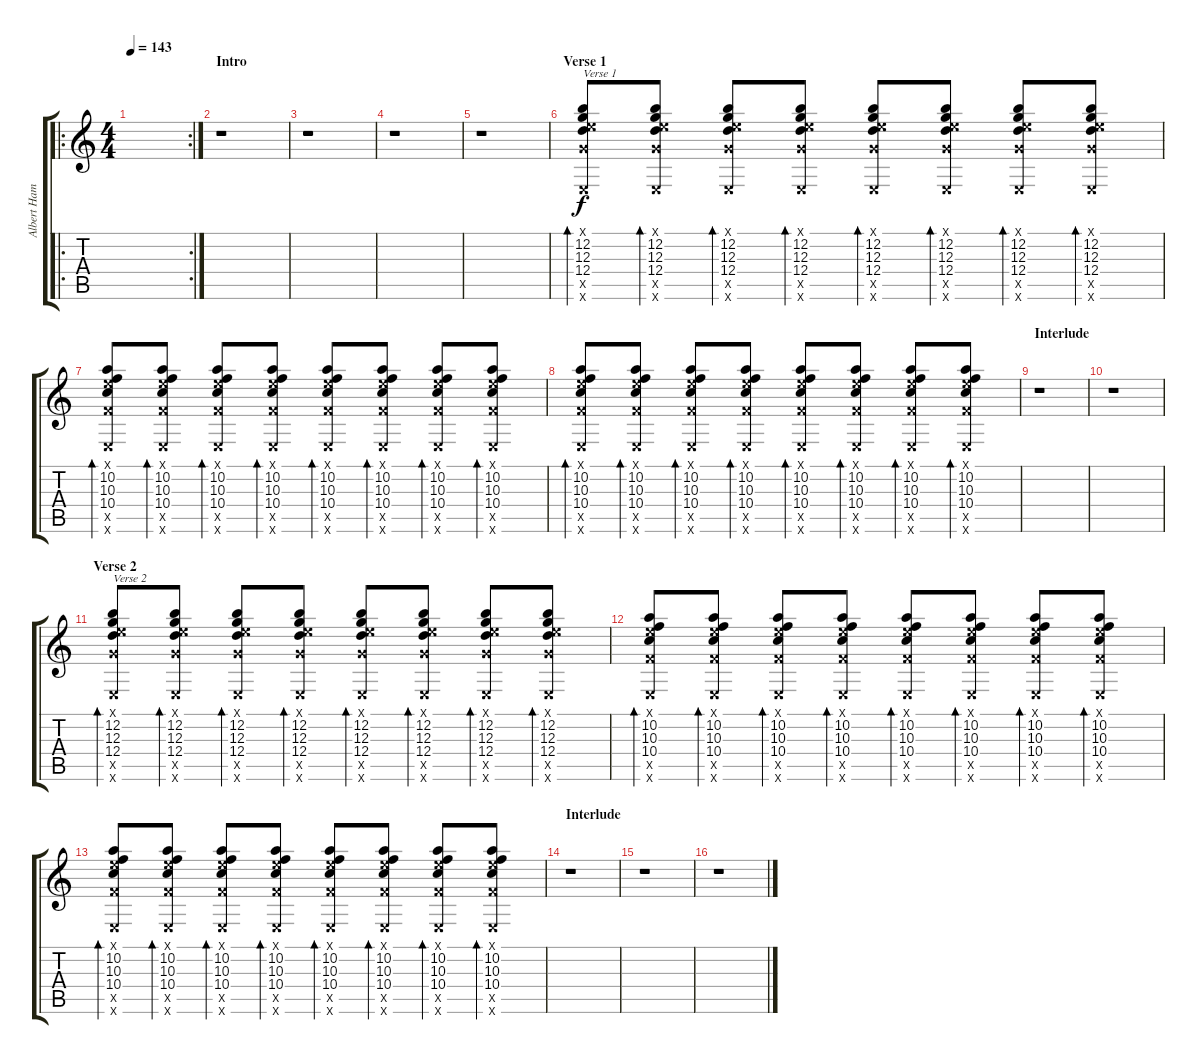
\track ("Albert Hammond Jr. " "Albert Ham") {instrument distortionguitar}
\staff {score tabs}
\tuning (E4 B3 G3 D3 A2 E2) {hide}
\ro
\rc 2
\ts (4 4)
\tempo 143
\clef g2
\ks c
|
\section ("" "Intro")
r.1 |
r.1 |
r.1 |
r.1 |
\section ("" "Verse 1")
(0.1{x} 12.2 12.3 12.4 10.5{x} 0.6{x}).8{bd 30 txt "Verse 1"} (0.1{x} 12.2 12.3 12.4 10.5{x} 0.6{x}).8{bd 30} (0.1{x} 12.2 12.3 12.4 10.5{x} 0.6{x}).8{bd 30} (0.1{x} 12.2 12.3 12.4 10.5{x} 0.6{x}).8{bd 30} (0.1{x} 12.2 12.3 12.4 10.5{x} 0.6{x}).8{bd 30} (0.1{x} 12.2 12.3 12.4 10.5{x} 0.6{x}).8{bd 30} (0.1{x} 12.2 12.3 12.4 10.5{x} 0.6{x}).8{bd 30} (0.1{x} 12.2 12.3 12.4 10.5{x} 0.6{x}).8{bd 30} |
(0.1{x} 10.2 10.3 10.4 8.5{x} 0.6{x}).8{bd 30} (0.1{x} 10.2 10.3 10.4 8.5{x} 0.6{x}).8{bd 30} (0.1{x} 10.2 10.3 10.4 8.5{x} 0.6{x}).8{bd 30} (0.1{x} 10.2 10.3 10.4 8.5{x} 0.6{x}).8{bd 30} (0.1{x} 10.2 10.3 10.4 8.5{x} 0.6{x}).8{bd 30} (0.1{x} 10.2 10.3 10.4 8.5{x} 0.6{x}).8{bd 30} (0.1{x} 10.2 10.3 10.4 8.5{x} 0.6{x}).8{bd 30} (0.1{x} 10.2 10.3 10.4 8.5{x} 0.6{x}).8{bd 30} |
(0.1{x} 10.2 10.3 10.4 8.5{x} 0.6{x}).8{bd 30} (0.1{x} 10.2 10.3 10.4 8.5{x} 0.6{x}).8{bd 30} (0.1{x} 10.2 10.3 10.4 8.5{x} 0.6{x}).8{bd 30} (0.1{x} 10.2 10.3 10.4 8.5{x} 0.6{x}).8{bd 30} (0.1{x} 10.2 10.3 10.4 8.5{x} 0.6{x}).8{bd 30} (0.1{x} 10.2 10.3 10.4 8.5{x} 0.6{x}).8{bd 30} (0.1{x} 10.2 10.3 10.4 8.5{x} 0.6{x}).8{bd 30} (0.1{x} 10.2 10.3 10.4 8.5{x} 0.6{x}).8{bd 30} |
\section ("" "Interlude")
r.1 |
r.1 |
\section ("" "Verse 2")
(0.1{x} 12.2 12.3 12.4 10.5{x} 0.6{x}).8{bd 30 txt "Verse 2"} (0.1{x} 12.2 12.3 12.4 10.5{x} 0.6{x}).8{bd 30} (0.1{x} 12.2 12.3 12.4 10.5{x} 0.6{x}).8{bd 30} (0.1{x} 12.2 12.3 12.4 10.5{x} 0.6{x}).8{bd 30} (0.1{x} 12.2 12.3 12.4 10.5{x} 0.6{x}).8{bd 30} (0.1{x} 12.2 12.3 12.4 10.5{x} 0.6{x}).8{bd 30} (0.1{x} 12.2 12.3 12.4 10.5{x} 0.6{x}).8{bd 30} (0.1{x} 12.2 12.3 12.4 10.5{x} 0.6{x}).8{bd 30} |
(0.1{x} 10.2 10.3 10.4 8.5{x} 0.6{x}).8{bd 30} (0.1{x} 10.2 10.3 10.4 8.5{x} 0.6{x}).8{bd 30} (0.1{x} 10.2 10.3 10.4 8.5{x} 0.6{x}).8{bd 30} (0.1{x} 10.2 10.3 10.4 8.5{x} 0.6{x}).8{bd 30} (0.1{x} 10.2 10.3 10.4 8.5{x} 0.6{x}).8{bd 30} (0.1{x} 10.2 10.3 10.4 8.5{x} 0.6{x}).8{bd 30} (0.1{x} 10.2 10.3 10.4 8.5{x} 0.6{x}).8{bd 30} (0.1{x} 10.2 10.3 10.4 8.5{x} 0.6{x}).8{bd 30} |
(0.1{x} 10.2 10.3 10.4 8.5{x} 0.6{x}).8{bd 30} (0.1{x} 10.2 10.3 10.4 8.5{x} 0.6{x}).8{bd 30} (0.1{x} 10.2 10.3 10.4 8.5{x} 0.6{x}).8{bd 30} (0.1{x} 10.2 10.3 10.4 8.5{x} 0.6{x}).8{bd 30} (0.1{x} 10.2 10.3 10.4 8.5{x} 0.6{x}).8{bd 30} (0.1{x} 10.2 10.3 10.4 8.5{x} 0.6{x}).8{bd 30} (0.1{x} 10.2 10.3 10.4 8.5{x} 0.6{x}).8{bd 30} (0.1{x} 10.2 10.3 10.4 8.5{x} 0.6{x}).8{bd 30} |
\section ("" "Interlude")
r.1 |
r.1 |
r.1
